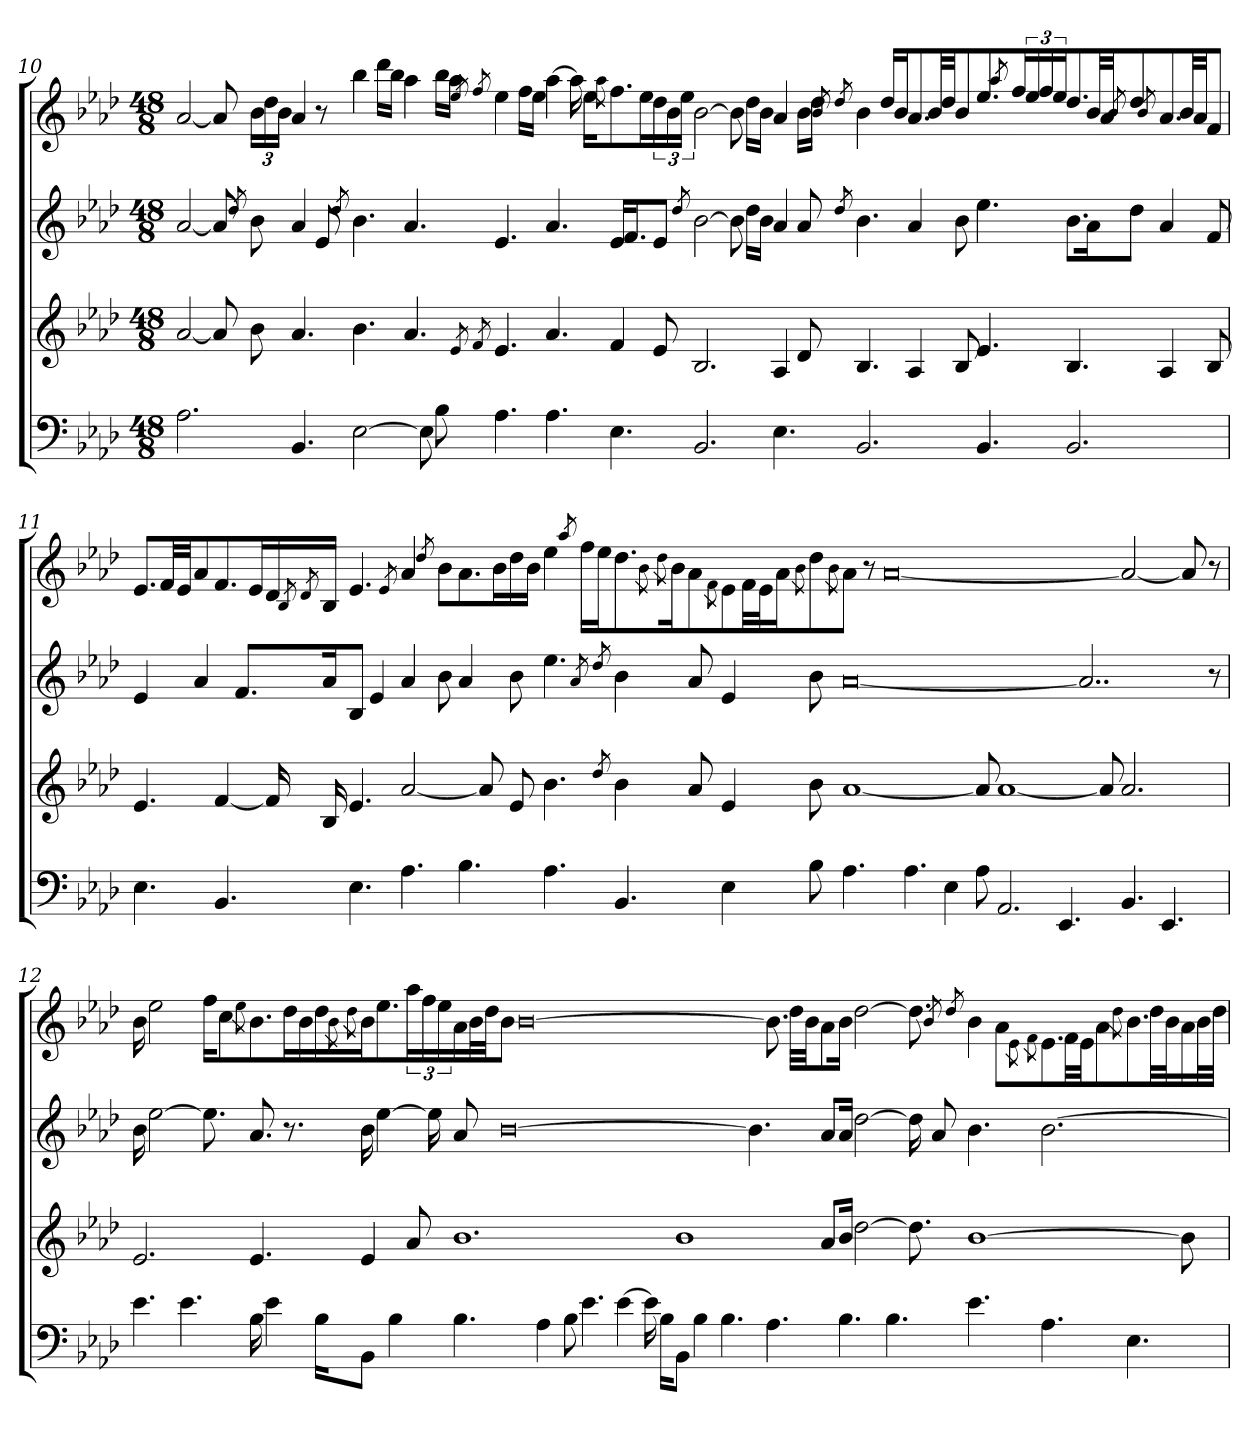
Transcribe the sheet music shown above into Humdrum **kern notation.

**kern	**kern	**kern	**kern
*part4	*part3	*part2	*part1
*staff4	*staff3	*staff2	*staff1
*clefF4	*clefG2	*clefG2	*clefG2
*k[b-e-a-d-]	*k[b-e-a-d-]	*k[b-e-a-d-]	*k[b-e-a-d-]
*M48/8	*M48/8	*M48/8	*M48/8
=10	=10	=10	=10
2.A-	[2a-	[2a-	[2a-
.	8a-]	8a-]	8a-]
.	.	8qdd-	.
.	8b-	8b-	24b-\LL
.	.	.	24dd-\
.	.	.	24b-\JJ
4.BB-	4.a-	4a-	4a-
.	.	8e-	8r
.	.	8qdd-	.
[2E-	4.b-	4.b-	4bb-
.	.	.	16ddd-\LL
.	.	.	16bb-\JJ
.	4.a-	4.a-	4aa-
8E-]	.	.	.
8B-	.	.	16bb-\LL
.	.	.	16aa-\JJ
.	8qe-	.	8qee-
.	8qf	.	8qff
4.A-	4.e-	4.e-	4ee-
.	.	.	16ff\LL
.	.	.	16ee-\JJ
4.A-	4.a-	4.a-	[4aa-
.	.	.	16aa-]
.	.	.	16ee-\KL
.	.	.	8qaa-\
4.E-	4f	16e-/KL	8.ff\
.	.	8.f/	.
.	.	.	16ee-\L
.	8e-	8e-/J	24dd-\
.	.	.	24b-\
.	.	.	24ee-\JJ
.	.	8qdd-	.
2.BB-	2.B-	[2b-	[2b-
.	.	8b-]	8b-]
.	.	16dd-\LL	16dd-\LL
.	.	16b-\JJ	16b-\JJ
4.E-	4A-	4a-	4a-
.	8d-	8a-	16b-\LL
.	.	.	16dd-\JJ
.	.	.	8qb-
.	.	8qdd-	8qdd-
2.BB-	4.B-	4.b-	4b-
.	.	.	16dd-/LL
.	.	.	16b-/J
.	4A-	4a-	8.a-/
.	.	.	32b-/LL
.	.	.	32dd-/JJ
.	8B-	8b-	8b-/
4.BB-	4.e-	4.ee-	8.ee-/
.	.	.	8qaa-/
.	.	.	16ff/L
.	.	.	24ee-/
.	.	.	24ff/
.	.	.	24ee-/J
2.BB-	4.B-	8.b-\L	8.dd-/
.	.	16a-\K	32b-/LL
.	.	.	32a-/JJ
.	.	.	8qb-/
.	.	8dd-\J	8dd-/
.	.	.	8qb-/
.	4A-	4a-	8.a-/
.	.	.	32b-/LL
.	.	.	32a-/JJ
.	8B-	8f	8f/J
=11	=11	=11	=11
4.E-	4.e-	4e-	8.e-/L
.	.	.	32f/LL
.	.	.	32e-/JJ
.	.	4a-	8a-/
4.BB-	[4f	.	8.f/
.	.	8.f/L	.
.	.	.	16e-/L
.	16f]	.	16d-/
.	.	.	8qB-/
.	.	.	8qd-/
.	16B-	16a-/K	16B-/JJ
4.E-	4.e-	8B-/J	4.e-
.	.	4e-	.
.	.	.	8qe-
4.A-	[2a-	4a-	4a-
.	.	.	8qdd-
.	.	8b-	8b-\L
4.B-	.	4a-	8.a-\
.	8a-]	.	.
.	.	.	16b-\L
.	8e-	8b-	16dd-\
.	.	.	16b-\JJ
4.A-	4.b-	4.ee-	4ee-
.	.	.	8qaa-
.	.	.	16ff\LL
.	.	.	16ee-\J
.	.	8qa-	.
.	8qdd-	8qdd-	.
4.BB-	4b-	4b-	8.dd-\
.	.	.	8qb-\
.	.	.	8qdd-\
.	.	.	16b-\K
.	8a-	8a-	8a-\
.	.	.	8qf\
4E-	4e-	4e-	8e-\
.	.	.	32f\LL
.	.	.	32e-\J
.	.	.	16a-\J
.	.	.	8qb-\
8B-	8b-	8b-	8dd-\
.	.	.	8qb-\
4.A-	[1a-	[0a-	8a-\J
.	.	.	8r
.	.	.	[0a-
4.A-	.	.	.
4E-	.	.	.
8A-	8a-]	.	.
2.AA-	[1a-	.	.
4.EE-	.	.	.
.	.	2..a-]	.
.	8a-]	.	.
4.BB-	2.a-	.	2a-_
4.EE-	.	.	.
.	.	.	8a-]
.	.	8r	8r
=12	=12	=12	=12
4.e-	2.e-	16b-	16b-
.	.	[2ee-	2ee-
4.e-	.	.	.
.	.	8.ee-]	16ff\KL
.	.	.	8cc\
.	.	.	8qee-\
16B-	4.e-	8.a-	8.b-\
4e-	.	.	.
.	.	8.r	16dd-\L
.	.	.	16b-\
16B-\KL	.	.	16dd-\
.	.	.	8qb-\
.	.	.	8qdd-\
8BB-\J	4e-	16b-	16b-\J
.	.	[4ee-	8.ee-\
4B-	.	.	.
.	8a-	.	24aa-\L
.	.	.	24ff\
.	.	16ee-]	.
.	.	.	24ee-\
4.B-	1.b-	8a-	16a-\
.	.	.	32b-\L
.	.	.	32dd-\JJ
.	.	[0b-	8b-\J
.	.	.	[0b-
4A-	.	.	.
8B-	.	.	.
4.e-	.	.	.
[4e-	.	.	.
16e-]	.	.	.
16B-\KL	.	.	.
8BB-\J	1b-	.	.
4B-	.	.	.
4.B-	.	.	.
.	.	4.b-]	.
4.A-	.	.	8.b-]
.	.	.	32dd-\LLL
.	.	.	32b-\JJ
.	8a-/L	8a-/L	8a-\
4.B-	16b-/Jk	16a-/Jk	16b-\Jk
.	[2dd-	[2dd-	[2dd-
4.B-	.	.	.
.	8.dd-]	16dd-]	8.dd-]
.	.	8a-	.
.	.	.	8qb-
.	.	.	8qdd-
4.e-	[1b-	4.b-	4b-
.	.	.	8a-\L
.	.	.	8qe-\
.	.	.	8qf\
4.A-	.	[2.b-	8.e-\
.	.	.	32f\LL
.	.	.	32e-\JJ
.	.	.	8a-\
.	.	.	8qdd-\
4.E-	.	.	8.b-\
.	.	.	32dd-\LL
.	.	.	32b-\J
.	8b-]	.	16a-\
.	.	.	32b-\L
.	.	.	32dd-\JJJ
=	=	=	=
*-	*-	*-	*-
